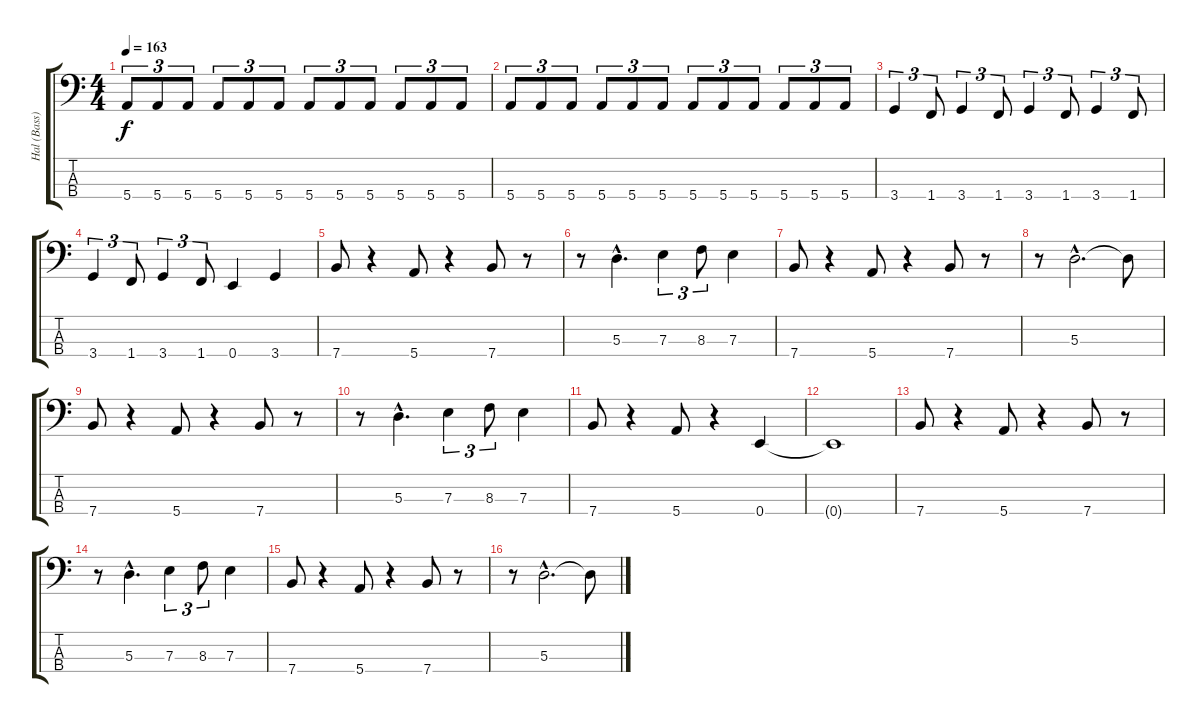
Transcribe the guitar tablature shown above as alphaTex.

\track ("Hal (Bass)" "Hal (Bass)") {instrument electricbassfinger}
\staff {score tabs}
\tuning (G2 D2 A1 E1) {hide}
\ts (4 4)
\tempo 163
\clef f4
\ks c
5.4.8{tu (3 2) dy f} 5.4.8{tu (3 2)} 5.4.8{tu (3 2)} 5.4.8{tu (3 2)} 5.4.8{tu (3 2)} 5.4.8{tu (3 2)} 5.4.8{tu (3 2)} 5.4.8{tu (3 2)} 5.4.8{tu (3 2)} 5.4.8{tu (3 2)} 5.4.8{tu (3 2)} 5.4.8{tu (3 2)} |
5.4.8{tu (3 2)} 5.4.8{tu (3 2)} 5.4.8{tu (3 2)} 5.4.8{tu (3 2)} 5.4.8{tu (3 2)} 5.4.8{tu (3 2)} 5.4.8{tu (3 2)} 5.4.8{tu (3 2)} 5.4.8{tu (3 2)} 5.4.8{tu (3 2)} 5.4.8{tu (3 2)} 5.4.8{tu (3 2)} |
3.4.4{tu (3 2)} 1.4.8{tu (3 2)} 3.4.4{tu (3 2)} 1.4.8{tu (3 2)} 3.4.4{tu (3 2)} 1.4.8{tu (3 2)} 3.4.4{tu (3 2)} 1.4.8{tu (3 2)} |
3.4.4{tu (3 2)} 1.4.8{tu (3 2)} 3.4.4{tu (3 2)} 1.4.8{tu (3 2)} 0.4.4 3.4.4 |
7.4.8 r.4 5.4.8 r.4 7.4.8 r.8 |
r.8 5.3{hac}.4{d} 7.3.4{tu (3 2)} 8.3.8{tu (3 2)} 7.3.4 |
7.4.8 r.4 5.4.8 r.4 7.4.8 r.8 |
r.8 5.3{hac}.2{d} 5.3{t}.8 |
7.4.8 r.4 5.4.8 r.4 7.4.8 r.8 |
r.8 5.3{hac}.4{d} 7.3.4{tu (3 2)} 8.3.8{tu (3 2)} 7.3.4 |
7.4.8 r.4 5.4.8 r.4 0.4.4 |
0.4{t}.1 |
7.4.8 r.4 5.4.8 r.4 7.4.8 r.8 |
r.8 5.3{hac}.4{d} 7.3.4{tu (3 2)} 8.3.8{tu (3 2)} 7.3.4 |
7.4.8 r.4 5.4.8 r.4 7.4.8 r.8 |
r.8 5.3{hac}.2{d} 5.3{t}.8
